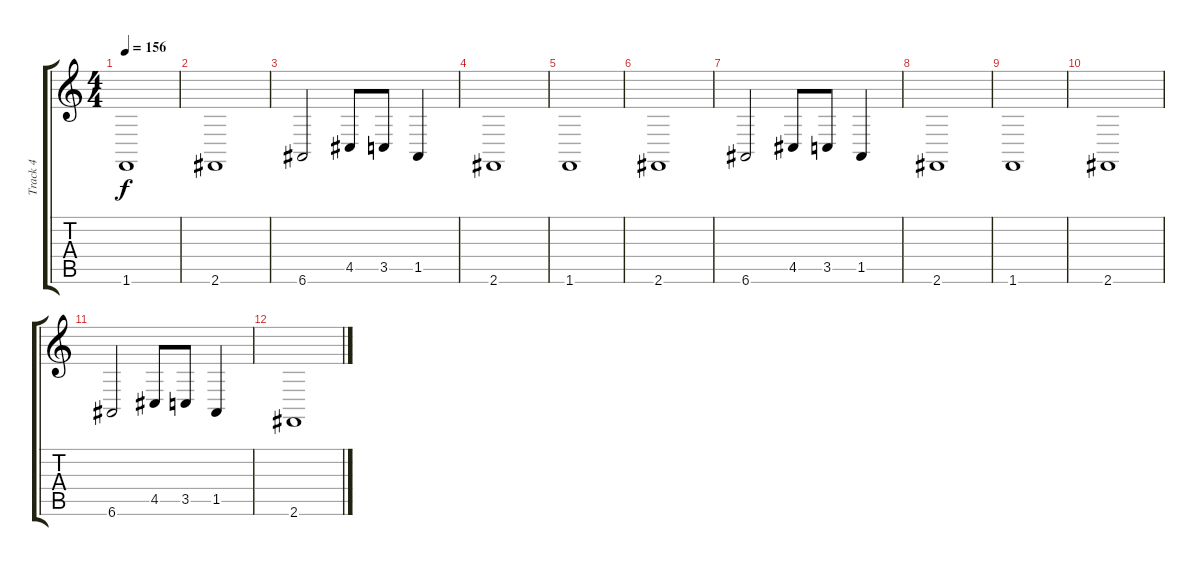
\track ("Track 4" "Track 4") {instrument pad7halo}
\staff {score tabs}
\tuning (E4 B3 G3 D3 A2 E2) {hide}
\ts (4 4)
\tempo 156
\clef g2
\ks c
1.6.1{dy f} |
2.6.1 |
6.6.2 4.5.8 3.5.8 1.5.4 |
2.6.1 |
1.6.1 |
2.6.1 |
6.6.2 4.5.8 3.5.8 1.5.4 |
2.6.1 |
1.6.1 |
2.6.1 |
6.6.2 4.5.8 3.5.8 1.5.4 |
2.6.1
